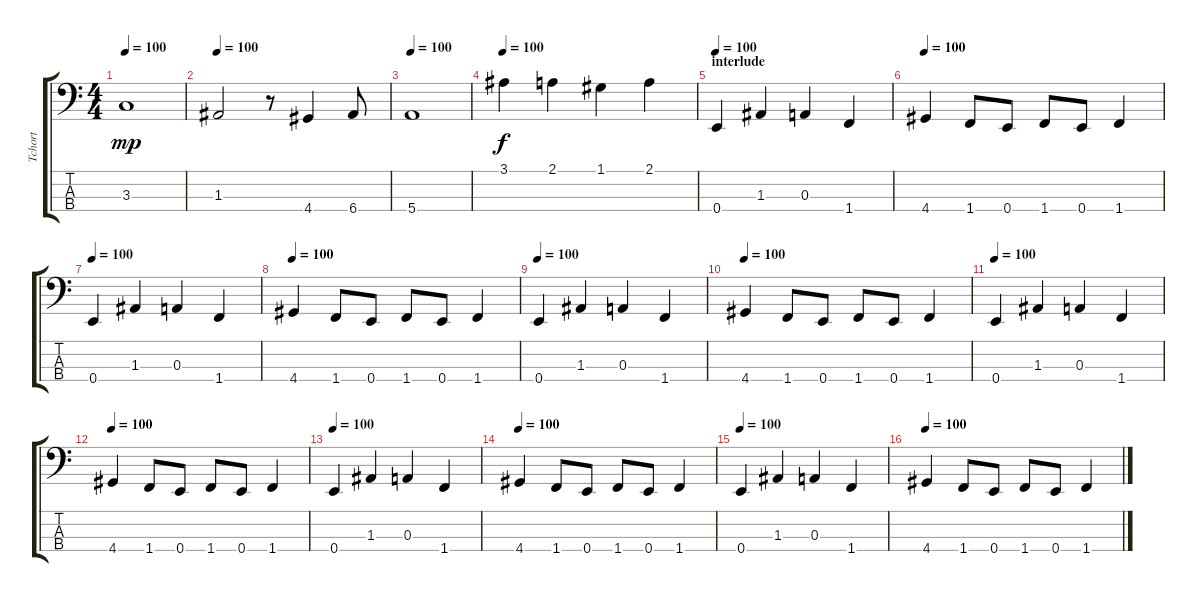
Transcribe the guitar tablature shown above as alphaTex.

\track ("Tchort" "Tchort") {instrument electricbasspick}
\staff {score tabs}
\tuning (G2 D2 A1 E1) {hide}
\ts (4 4)
\tempo 100
\clef f4
\ks c
3.3.1{dy mp} |
\tempo 100
1.3.2 r.8 4.4.4 6.4.8 |
\tempo 100
5.4.1 |
\tempo 100
3.1.4{dy f} 2.1.4 1.1.4 2.1.4 |
\section ("" "interlude")
\tempo 100
0.4.4 1.3.4 0.3.4 1.4.4 |
\tempo 100
4.4.4 1.4.8 0.4.8 1.4.8 0.4.8 1.4.4 |
\tempo 100
0.4.4 1.3.4 0.3.4 1.4.4 |
\tempo 100
4.4.4 1.4.8 0.4.8 1.4.8 0.4.8 1.4.4 |
\tempo 100
0.4.4 1.3.4 0.3.4 1.4.4 |
\tempo 100
4.4.4 1.4.8 0.4.8 1.4.8 0.4.8 1.4.4 |
\tempo 100
0.4.4 1.3.4 0.3.4 1.4.4 |
\tempo 100
4.4.4 1.4.8 0.4.8 1.4.8 0.4.8 1.4.4 |
\tempo 100
0.4.4 1.3.4 0.3.4 1.4.4 |
\tempo 100
4.4.4 1.4.8 0.4.8 1.4.8 0.4.8 1.4.4 |
\tempo 100
0.4.4 1.3.4 0.3.4 1.4.4 |
\tempo 100
4.4.4 1.4.8 0.4.8 1.4.8 0.4.8 1.4.4
